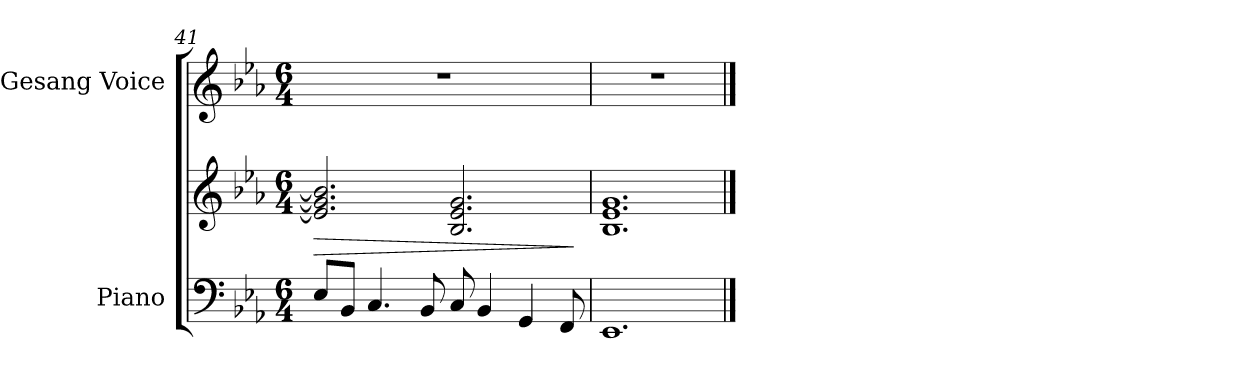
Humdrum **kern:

**kern	**kern	**dynam	**kern
*part2	*part2	*part2	*part1
*staff3	*staff2	*staff2/3	*staff1
*I"Piano	*	*	*I"Gesang Voice
*I'Pno	*	*	*
*clefF4	*clefG2	*	*clefG2
*k[b-e-a-]	*k[b-e-a-]	*	*k[b-e-a-]
*M6/4	*M6/4	*	*M6/4
=41	=41	=41	=41
!	!	!LO:HP:b	!
8E-/L	2.e-/] 2.g/] 2.b-/]	>	1.r
8BB-/J	.	.	.
4.C/	.	.	.
8BB-/	.	.	.
8C/	2.B-/ 2.e-/ 2.g/	.	.
4BB-/	.	.	.
4GG/	.	.	.
8FF/	.	.	.
.	.	]	.
=42	=42	=42	=42
1.EE-	1.B- 1.e- 1.g	.	1.r
==	==	==	==
*-	*-	*-	*-
